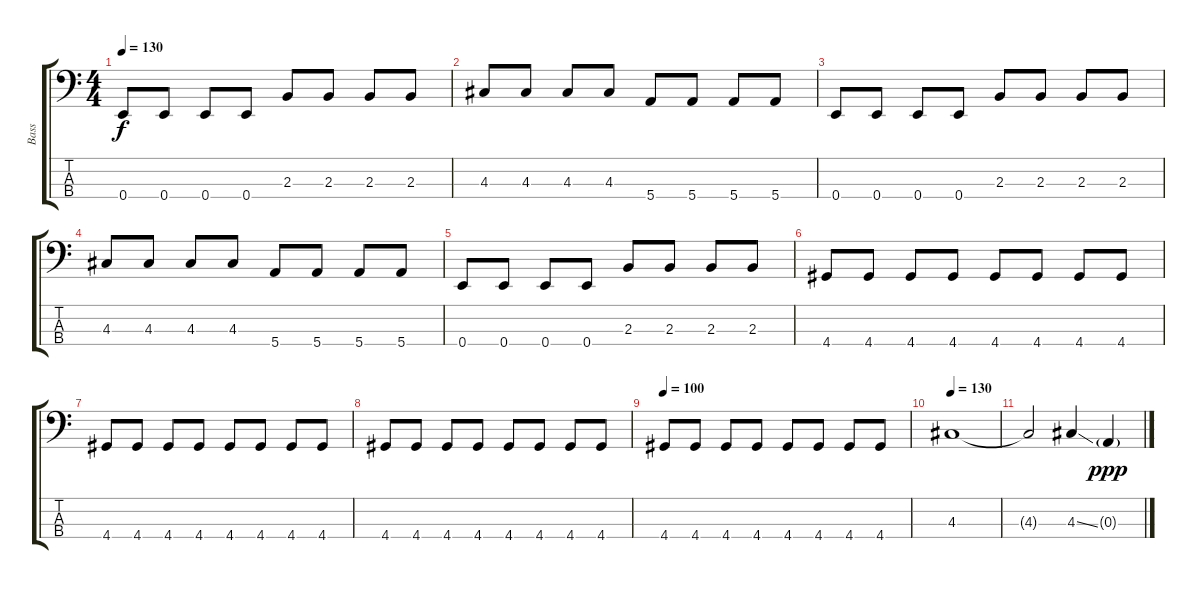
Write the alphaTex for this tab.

\track ("Bass" "Bass") {instrument electricbasspick}
\staff {score tabs}
\tuning (G2 D2 A1 E1) {hide}
\ts (4 4)
\tempo 130
\clef f4
\ks c
0.4.8{dy f} 0.4.8 0.4.8 0.4.8 2.3.8 2.3.8 2.3.8 2.3.8 |
4.3.8 4.3.8 4.3.8 4.3.8 5.4.8 5.4.8 5.4.8 5.4.8 |
0.4.8 0.4.8 0.4.8 0.4.8 2.3.8 2.3.8 2.3.8 2.3.8 |
4.3.8 4.3.8 4.3.8 4.3.8 5.4.8 5.4.8 5.4.8 5.4.8 |
0.4.8 0.4.8 0.4.8 0.4.8 2.3.8 2.3.8 2.3.8 2.3.8 |
4.4.8 4.4.8 4.4.8 4.4.8 4.4.8 4.4.8 4.4.8 4.4.8 |
4.4.8 4.4.8 4.4.8 4.4.8 4.4.8 4.4.8 4.4.8 4.4.8 |
4.4.8 4.4.8 4.4.8 4.4.8 4.4.8 4.4.8 4.4.8 4.4.8 |
\tempo 100
4.4.8 4.4.8 4.4.8 4.4.8 4.4.8 4.4.8 4.4.8 4.4.8 |
\tempo 130
4.3.1 |
4.3{t}.2 4.3{ss}.4 0.3{g}.4{dy ppp}
